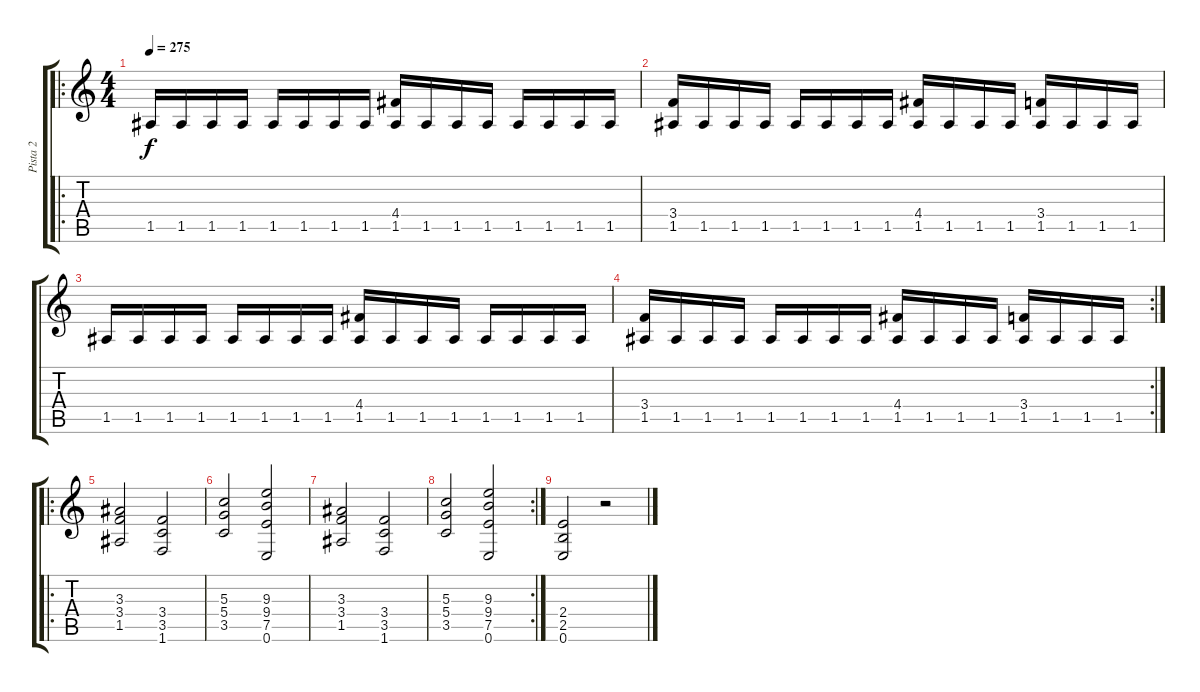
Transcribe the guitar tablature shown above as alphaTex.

\track ("Pista 2" "Pista 2") {instrument overdrivenguitar}
\staff {score tabs}
\tuning (E4 B3 G3 D3 A2 E2) {hide}
\ro
\ts (4 4)
\tempo 275
\clef g2
\ks c
1.5.16{dy f} 1.5.16 1.5.16 1.5.16 1.5.16 1.5.16 1.5.16 1.5.16 (4.4 1.5).16 1.5.16 1.5.16 1.5.16 1.5.16 1.5.16 1.5.16 1.5.16 |
(3.4 1.5).16 1.5.16 1.5.16 1.5.16 1.5.16 1.5.16 1.5.16 1.5.16 (4.4 1.5).16 1.5.16 1.5.16 1.5.16 (3.4 1.5).16 1.5.16 1.5.16 1.5.16 |
1.5.16 1.5.16 1.5.16 1.5.16 1.5.16 1.5.16 1.5.16 1.5.16 (4.4 1.5).16 1.5.16 1.5.16 1.5.16 1.5.16 1.5.16 1.5.16 1.5.16 |
\rc 2
(3.4 1.5).16 1.5.16 1.5.16 1.5.16 1.5.16 1.5.16 1.5.16 1.5.16 (4.4 1.5).16 1.5.16 1.5.16 1.5.16 (3.4 1.5).16 1.5.16 1.5.16 1.5.16 |
\ro
(3.3 3.4 1.5).2 (3.4 3.5 1.6).2 |
(5.3 5.4 3.5).2 (9.3 9.4 7.5 0.6).2 |
(3.3 3.4 1.5).2 (3.4 3.5 1.6).2 |
\rc 2
(5.3 5.4 3.5).2 (9.3 9.4 7.5 0.6).2 |
(2.4 2.5 0.6).2 r.2
